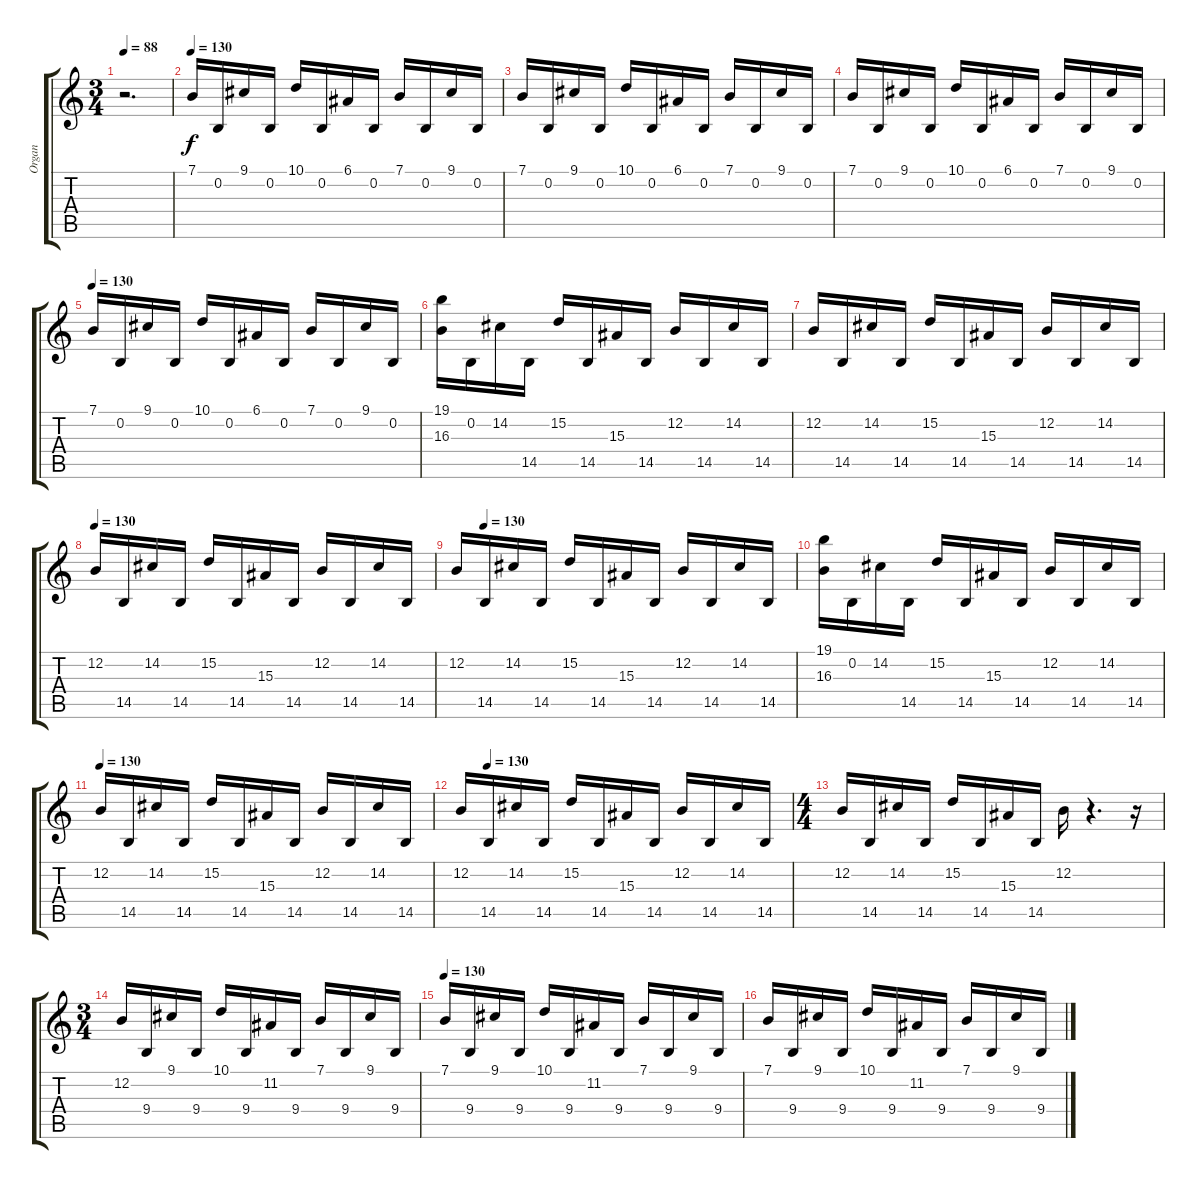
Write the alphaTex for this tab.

\track ("Organ" "Organ") {instrument churchorgan}
\staff {score tabs}
\tuning (E4 B3 G3 D3 A2 E2) {hide}
\ts (3 4)
\tempo 88
\tempo 130
\tempo 88
\clef g2
\ks c
r.2{d dy f instrument churchorgan} |
\tempo 130
7.1.16 0.2.16 9.1.16 0.2.16 10.1.16 0.2.16 6.1.16 0.2.16 7.1.16 0.2.16 9.1.16 0.2.16 |
7.1.16 0.2.16 9.1.16 0.2.16 10.1.16 0.2.16 6.1.16 0.2.16 7.1.16 0.2.16 9.1.16 0.2.16 |
7.1.16 0.2.16 9.1.16 0.2.16 10.1.16 0.2.16 6.1.16 0.2.16 7.1.16 0.2.16 9.1.16 0.2.16 |
\tempo 130
7.1.16 0.2.16 9.1.16 0.2.16 10.1.16 0.2.16 6.1.16 0.2.16 7.1.16 0.2.16 9.1.16 0.2.16 |
(19.1 16.3).16 0.2.16 14.2.16 14.5.16 15.2.16 14.5.16 15.3.16 14.5.16 12.2.16 14.5.16 14.2.16 14.5.16 |
12.2.16 14.5.16 14.2.16 14.5.16 15.2.16 14.5.16 15.3.16 14.5.16 12.2.16 14.5.16 14.2.16 14.5.16 |
\tempo 130
12.2.16 14.5.16 14.2.16 14.5.16 15.2.16 14.5.16 15.3.16 14.5.16 12.2.16 14.5.16 14.2.16 14.5.16 |
\tempo (130 0.08333333333333333)
12.2.16 14.5.16 14.2.16 14.5.16 15.2.16 14.5.16 15.3.16 14.5.16 12.2.16 14.5.16 14.2.16 14.5.16 |
(19.1 16.3).16 0.2.16 14.2.16 14.5.16 15.2.16 14.5.16 15.3.16 14.5.16 12.2.16 14.5.16 14.2.16 14.5.16 |
\tempo 130
12.2.16 14.5.16 14.2.16 14.5.16 15.2.16 14.5.16 15.3.16 14.5.16 12.2.16 14.5.16 14.2.16 14.5.16 |
\tempo (130 0.08333333333333333)
12.2.16 14.5.16 14.2.16 14.5.16 15.2.16 14.5.16 15.3.16 14.5.16 12.2.16 14.5.16 14.2.16 14.5.16 |
\ts (4 4)
12.2.16 14.5.16 14.2.16 14.5.16 15.2.16 14.5.16 15.3.16 14.5.16 12.2.16 r.4{d} r.16 |
\ts (3 4)
12.2.16 9.4.16 9.1.16 9.4.16 10.1.16 9.4.16 11.2.16 9.4.16 7.1.16 9.4.16 9.1.16 9.4.16 |
\tempo 130
7.1.16 9.4.16 9.1.16 9.4.16 10.1.16 9.4.16 11.2.16 9.4.16 7.1.16 9.4.16 9.1.16 9.4.16 |
7.1.16 9.4.16 9.1.16 9.4.16 10.1.16 9.4.16 11.2.16 9.4.16 7.1.16 9.4.16 9.1.16 9.4.16
